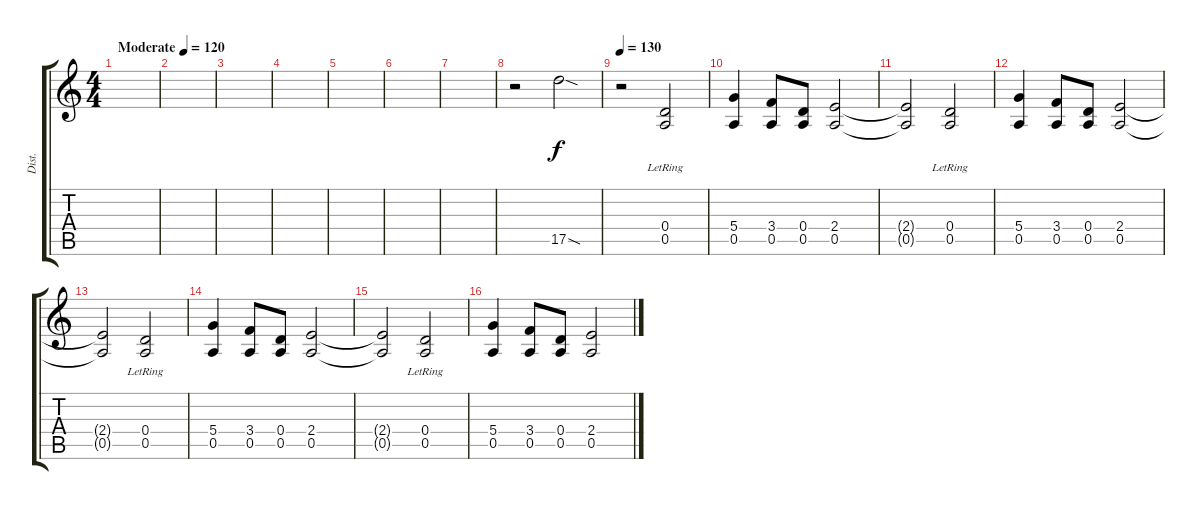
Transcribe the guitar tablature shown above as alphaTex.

\track ("Dist." "Dist.") {instrument overdrivenguitar}
\staff {score tabs}
\tuning (E4 B3 G3 D3 A2 E2) {hide}
\ts (4 4)
\tempo (120 "Moderate")
\clef g2
\ks c
|
|
|
|
|
|
|
r.2 17.5{sod}.2 |
\tempo 130
r.2 (0.4 0.5{lr}).2 |
(5.4 0.5).4 (3.4 0.5).8 (0.4 0.5).8 (2.4 0.5).2 |
(2.4{t} 0.5{t}).2 (0.4 0.5{lr}).2 |
(5.4 0.5).4 (3.4 0.5).8 (0.4 0.5).8 (2.4 0.5).2 |
(2.4{t} 0.5{t}).2 (0.4 0.5{lr}).2 |
(5.4 0.5).4 (3.4 0.5).8 (0.4 0.5).8 (2.4 0.5).2 |
(2.4{t} 0.5{t}).2 (0.4 0.5{lr}).2 |
(5.4 0.5).4 (3.4 0.5).8 (0.4 0.5).8 (2.4 0.5).2
